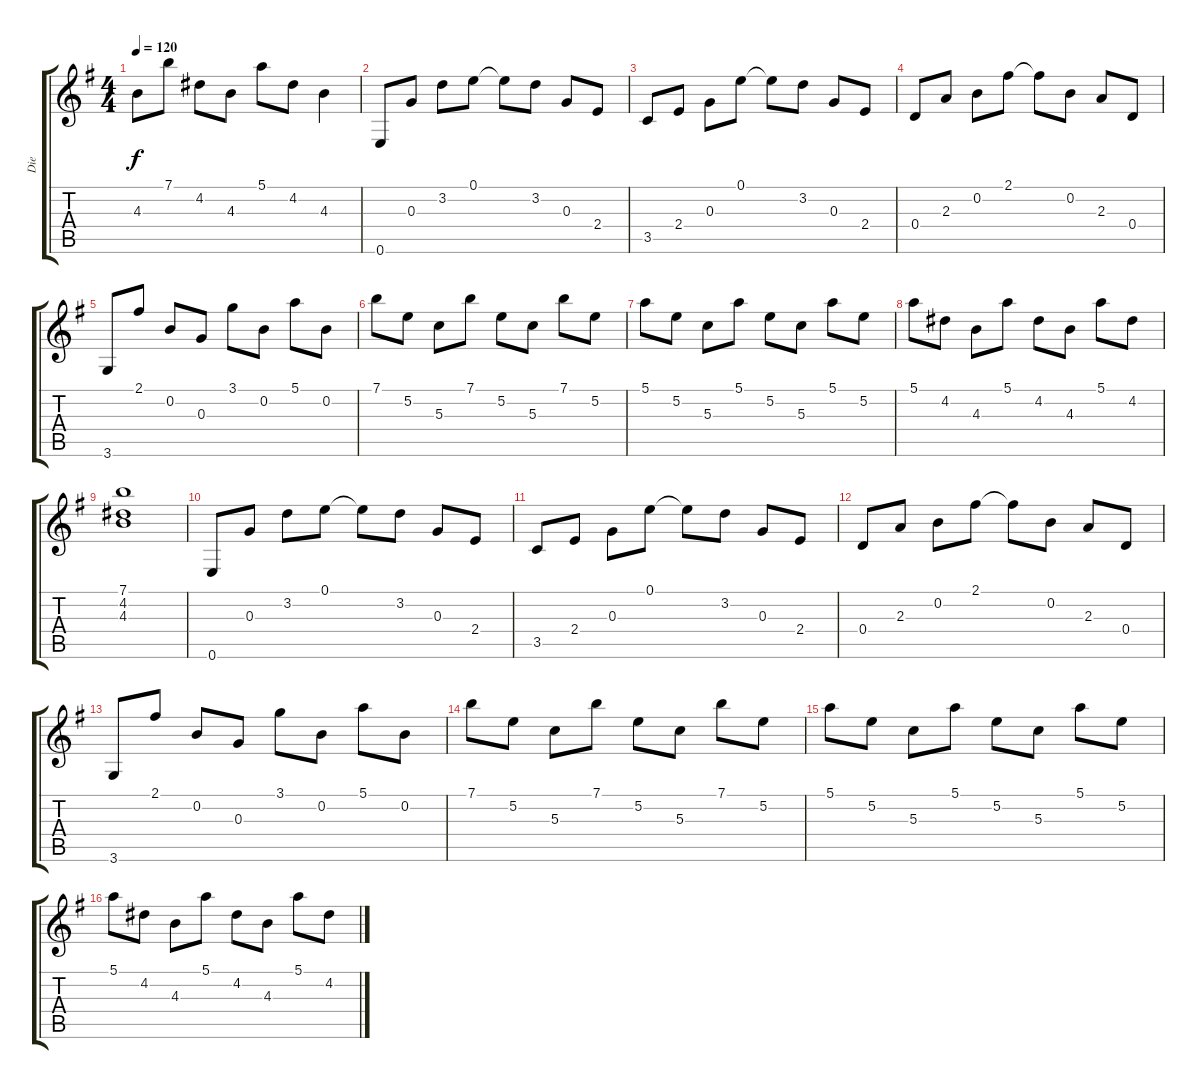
\track ("Die" "Die") {instrument electricguitarclean}
\staff {score tabs}
\tuning (E4 B3 G3 D3 A2 E2) {hide}
\ts (4 4)
\tempo 120
\clef g2
\ks g
4.3.8{dy f} 7.1.8 4.2.8 4.3.8 5.1.8 4.2.8 4.3.4 |
0.6.8 0.3.8 3.2.8 0.1.8 0.1{t}.8 3.2.8 0.3.8 2.4.8 |
3.5.8 2.4.8 0.3.8 0.1.8 0.1{t}.8 3.2.8 0.3.8 2.4.8 |
0.4.8 2.3.8 0.2.8 2.1.8 2.1{t}.8 0.2.8 2.3.8 0.4.8 |
3.6.8 2.1.8 0.2.8 0.3.8 3.1.8 0.2.8 5.1.8 0.2.8 |
7.1.8 5.2.8 5.3.8 7.1.8 5.2.8 5.3.8 7.1.8 5.2.8 |
5.1.8 5.2.8 5.3.8 5.1.8 5.2.8 5.3.8 5.1.8 5.2.8 |
5.1.8 4.2.8 4.3.8 5.1.8 4.2.8 4.3.8 5.1.8 4.2.8 |
(7.1 4.2 4.3).1 |
0.6.8 0.3.8 3.2.8 0.1.8 0.1{t}.8 3.2.8 0.3.8 2.4.8 |
3.5.8 2.4.8 0.3.8 0.1.8 0.1{t}.8 3.2.8 0.3.8 2.4.8 |
0.4.8 2.3.8 0.2.8 2.1.8 2.1{t}.8 0.2.8 2.3.8 0.4.8 |
3.6.8 2.1.8 0.2.8 0.3.8 3.1.8 0.2.8 5.1.8 0.2.8 |
7.1.8 5.2.8 5.3.8 7.1.8 5.2.8 5.3.8 7.1.8 5.2.8 |
5.1.8 5.2.8 5.3.8 5.1.8 5.2.8 5.3.8 5.1.8 5.2.8 |
5.1.8 4.2.8 4.3.8 5.1.8 4.2.8 4.3.8 5.1.8 4.2.8
